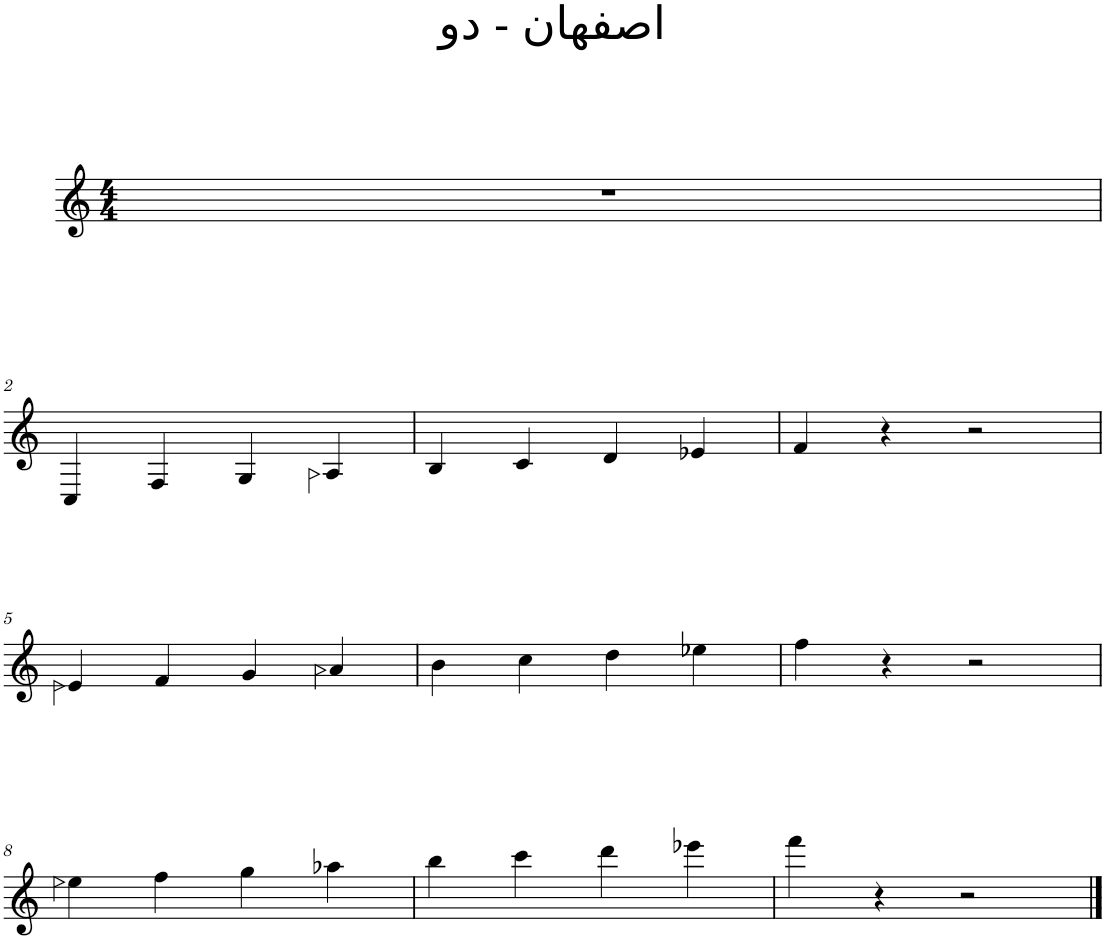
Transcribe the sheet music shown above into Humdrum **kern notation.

**kern
*part1
*staff1
*I"Oud
*I'O.
*clefG2
*Trd7c12
*k[]
*M4/4
=1
1r
!!LO:LB:g=z
=2
4C/
4F/
4G/
4An/
=3
4B/
4c/
4d/
4e-X/
=4
4f/
4r
2r
!!LO:LB:g=z
=5
4en/
4f/
4g/
4an/
=6
4b\
4cc\
4dd\
4ee-X\
=7
4ff\
4r
2r
!!LO:LB:g=z
=8
4een\
4ff\
4gg\
4aa-X\
=9
4bb\
4ccc\
4ddd\
4eee-X\
=10
4fff\
4r
2r
==
*-
